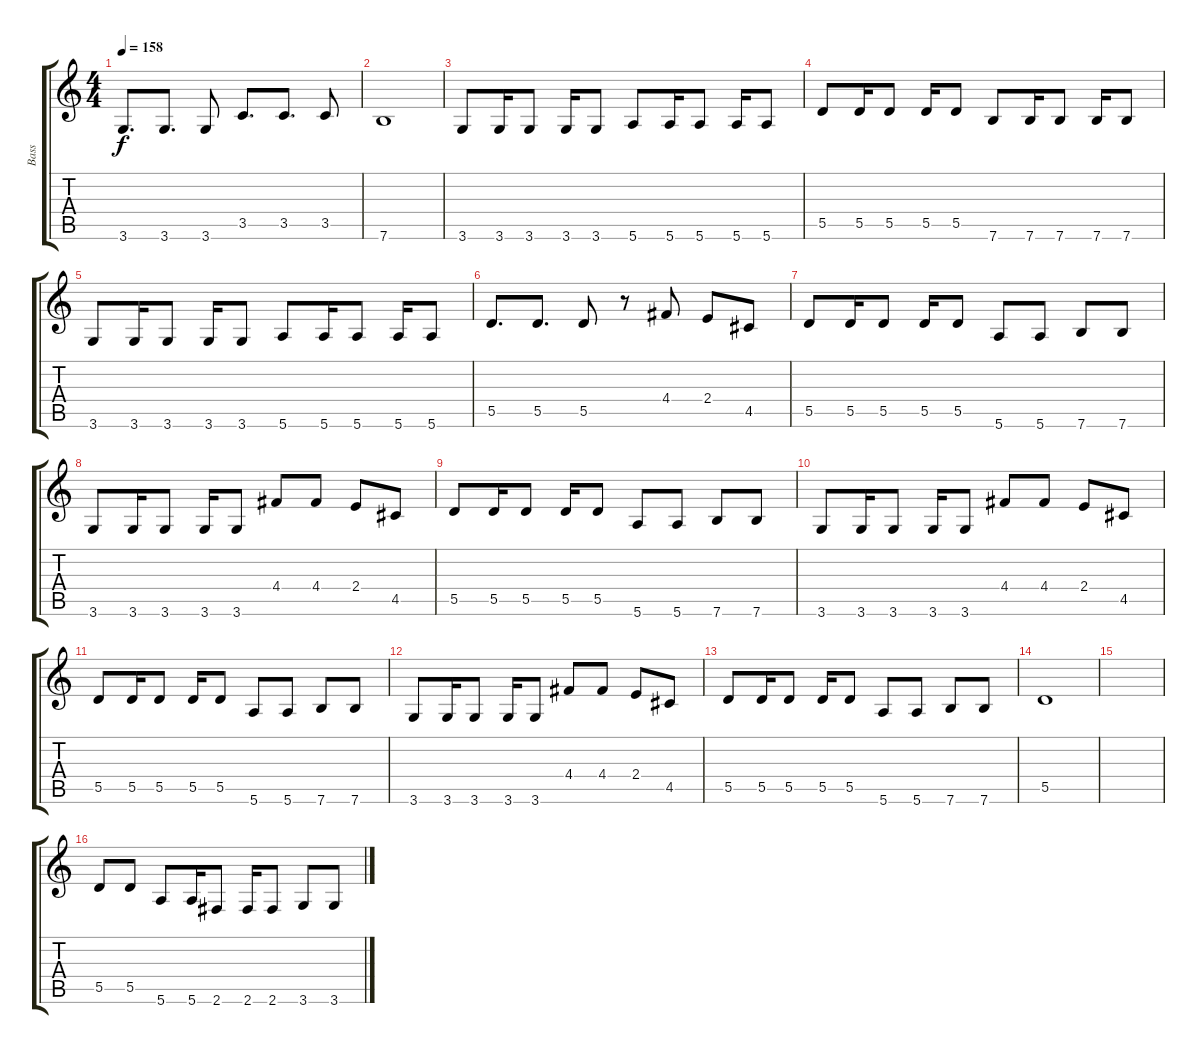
\track ("Bass" "Bass") {instrument electricbassfinger}
\staff {score tabs}
\tuning (E4 B3 G3 D3 A2 E2) {hide}
\ts (4 4)
\tempo 158
\clef g2
\ks c
3.6.8{d dy f} 3.6.8{d} 3.6.8 3.5.8{d} 3.5.8{d} 3.5.8 |
7.6.1 |
3.6.8 3.6.16 3.6.8 3.6.16 3.6.8 5.6.8 5.6.16 5.6.8 5.6.16 5.6.8 |
5.5.8 5.5.16 5.5.8 5.5.16 5.5.8 7.6.8 7.6.16 7.6.8 7.6.16 7.6.8 |
3.6.8 3.6.16 3.6.8 3.6.16 3.6.8 5.6.8 5.6.16 5.6.8 5.6.16 5.6.8 |
5.5.8{d} 5.5.8{d} 5.5.8 r.8 4.4.8 2.4.8 4.5.8 |
5.5.8 5.5.16 5.5.8 5.5.16 5.5.8 5.6.8 5.6.8 7.6.8 7.6.8 |
3.6.8 3.6.16 3.6.8 3.6.16 3.6.8 4.4.8 4.4.8 2.4.8 4.5.8 |
5.5.8 5.5.16 5.5.8 5.5.16 5.5.8 5.6.8 5.6.8 7.6.8 7.6.8 |
3.6.8 3.6.16 3.6.8 3.6.16 3.6.8 4.4.8 4.4.8 2.4.8 4.5.8 |
5.5.8 5.5.16 5.5.8 5.5.16 5.5.8 5.6.8 5.6.8 7.6.8 7.6.8 |
3.6.8 3.6.16 3.6.8 3.6.16 3.6.8 4.4.8 4.4.8 2.4.8 4.5.8 |
5.5.8 5.5.16 5.5.8 5.5.16 5.5.8 5.6.8 5.6.8 7.6.8 7.6.8 |
5.5.1 |
|
5.5.8 5.5.8 5.6.8 5.6.16 2.6.8 2.6.16 2.6.8 3.6.8 3.6.8
